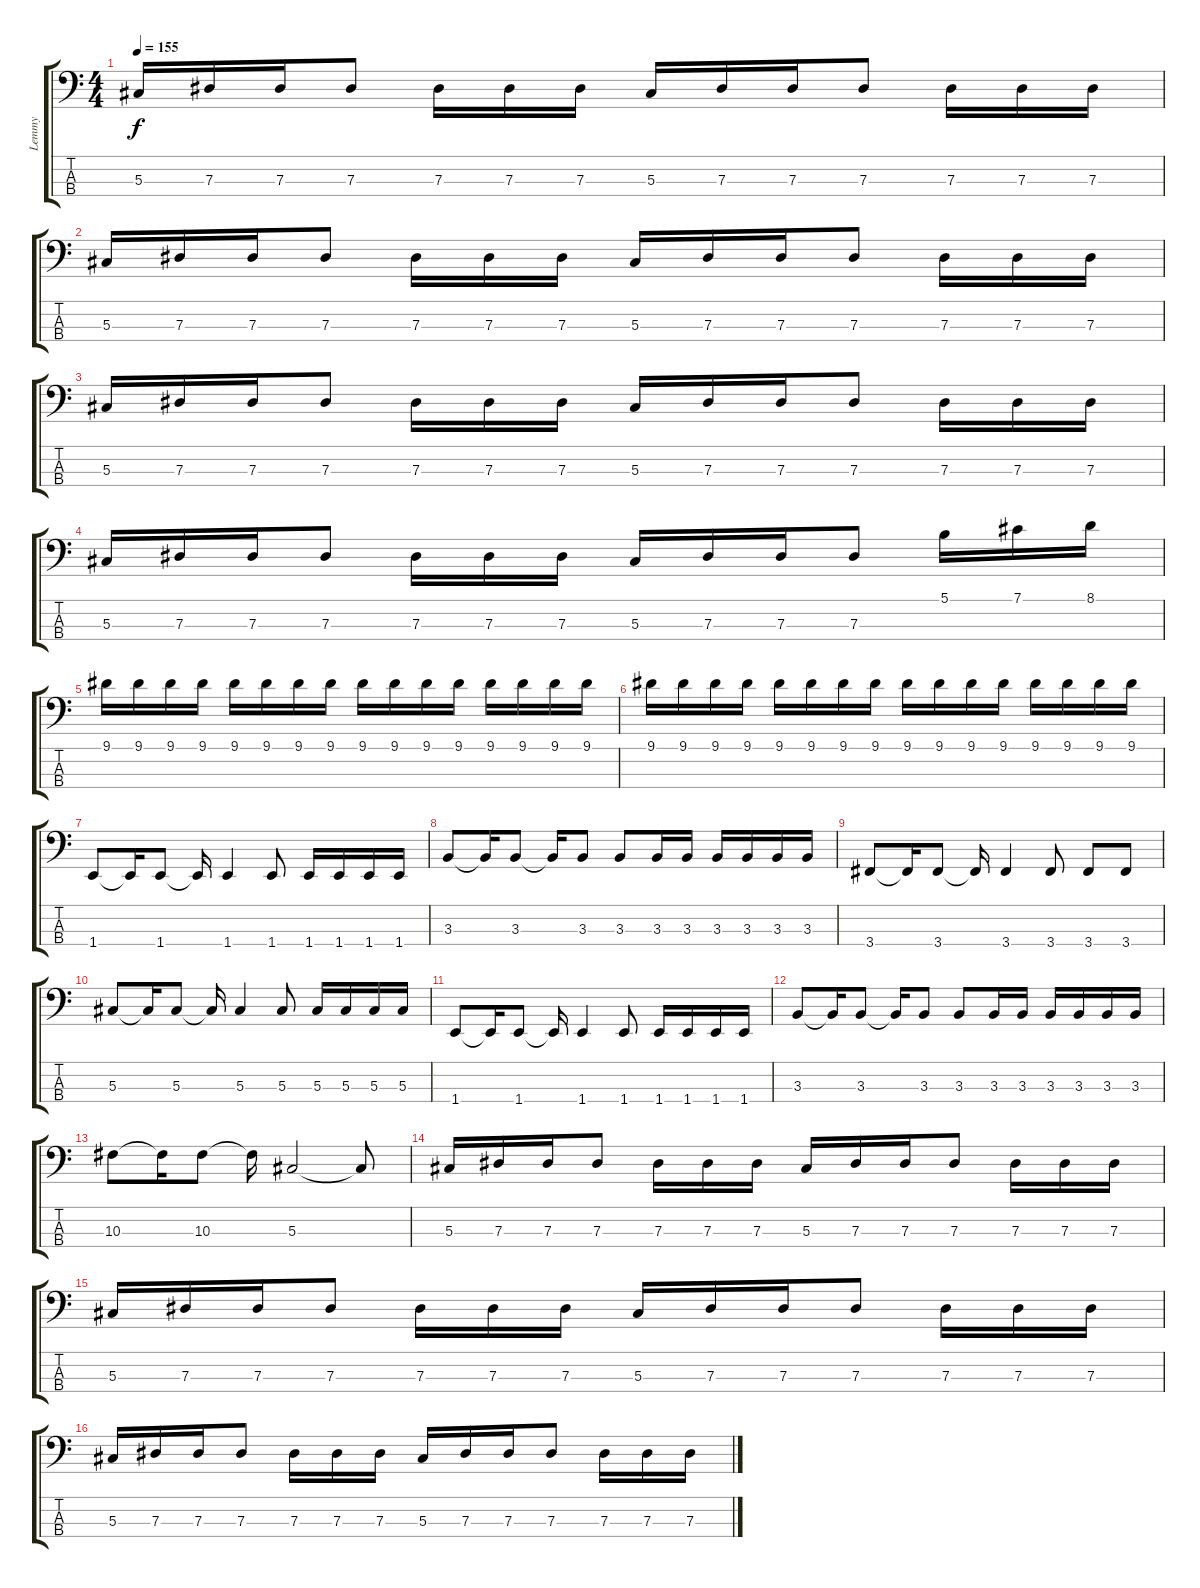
\track ("Lemmy" "Lemmy") {instrument overdrivenguitar}
\staff {score tabs}
\tuning (Gb2 Db2 Ab1 Eb1) {hide}
\ts (4 4)
\tempo 155
\clef f4
\ks c
5.3.16{dy f} 7.3.16 7.3.16 7.3.8 7.3.16 7.3.16 7.3.16 5.3.16 7.3.16 7.3.16 7.3.8 7.3.16 7.3.16 7.3.16 |
5.3.16 7.3.16 7.3.16 7.3.8 7.3.16 7.3.16 7.3.16 5.3.16 7.3.16 7.3.16 7.3.8 7.3.16 7.3.16 7.3.16 |
5.3.16 7.3.16 7.3.16 7.3.8 7.3.16 7.3.16 7.3.16 5.3.16 7.3.16 7.3.16 7.3.8 7.3.16 7.3.16 7.3.16 |
5.3.16 7.3.16 7.3.16 7.3.8 7.3.16 7.3.16 7.3.16 5.3.16 7.3.16 7.3.16 7.3.8 5.1.16 7.1.16 8.1.16 |
9.1.16 9.1.16 9.1.16 9.1.16 9.1.16 9.1.16 9.1.16 9.1.16 9.1.16 9.1.16 9.1.16 9.1.16 9.1.16 9.1.16 9.1.16 9.1.16 |
9.1.16 9.1.16 9.1.16 9.1.16 9.1.16 9.1.16 9.1.16 9.1.16 9.1.16 9.1.16 9.1.16 9.1.16 9.1.16 9.1.16 9.1.16 9.1.16 |
1.4.8 1.4{t}.16 1.4.8 1.4{t}.16 1.4.4 1.4.8 1.4.16 1.4.16 1.4.16 1.4.16 |
3.3.8 3.3{t}.16 3.3.8 3.3{t}.16 3.3.8 3.3.8 3.3.16 3.3.16 3.3.16 3.3.16 3.3.16 3.3.16 |
3.4.8 3.4{t}.16 3.4.8 3.4{t}.16 3.4.4 3.4.8 3.4.8 3.4.8 |
5.3.8 5.3{t}.16 5.3.8 5.3{t}.16 5.3.4 5.3.8 5.3.16 5.3.16 5.3.16 5.3.16 |
1.4.8 1.4{t}.16 1.4.8 1.4{t}.16 1.4.4 1.4.8 1.4.16 1.4.16 1.4.16 1.4.16 |
3.3.8 3.3{t}.16 3.3.8 3.3{t}.16 3.3.8 3.3.8 3.3.16 3.3.16 3.3.16 3.3.16 3.3.16 3.3.16 |
10.3.8 10.3{t}.16 10.3.8 10.3{t}.16 5.3.2 5.3{t}.8 |
5.3.16 7.3.16 7.3.16 7.3.8 7.3.16 7.3.16 7.3.16 5.3.16 7.3.16 7.3.16 7.3.8 7.3.16 7.3.16 7.3.16 |
5.3.16 7.3.16 7.3.16 7.3.8 7.3.16 7.3.16 7.3.16 5.3.16 7.3.16 7.3.16 7.3.8 7.3.16 7.3.16 7.3.16 |
5.3.16 7.3.16 7.3.16 7.3.8 7.3.16 7.3.16 7.3.16 5.3.16 7.3.16 7.3.16 7.3.8 7.3.16 7.3.16 7.3.16
